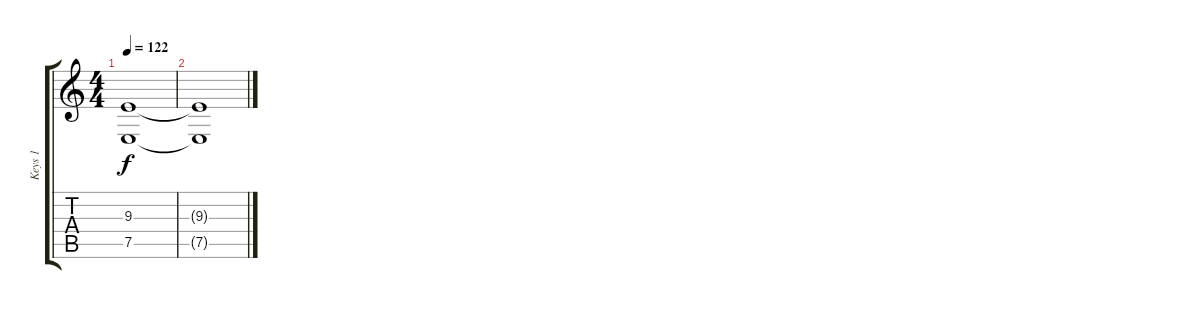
\track ("Keys 1" "Keys 1") {instrument synthstrings1}
\staff {score tabs}
\tuning (E4 B3 G3 D3 A2 E2) {hide}
\ts (4 4)
\tempo 122
\clef g2
\ks c
(9.3{t} 7.5{t}).1{dy f} |
(9.3{t} 7.5{t}).1
